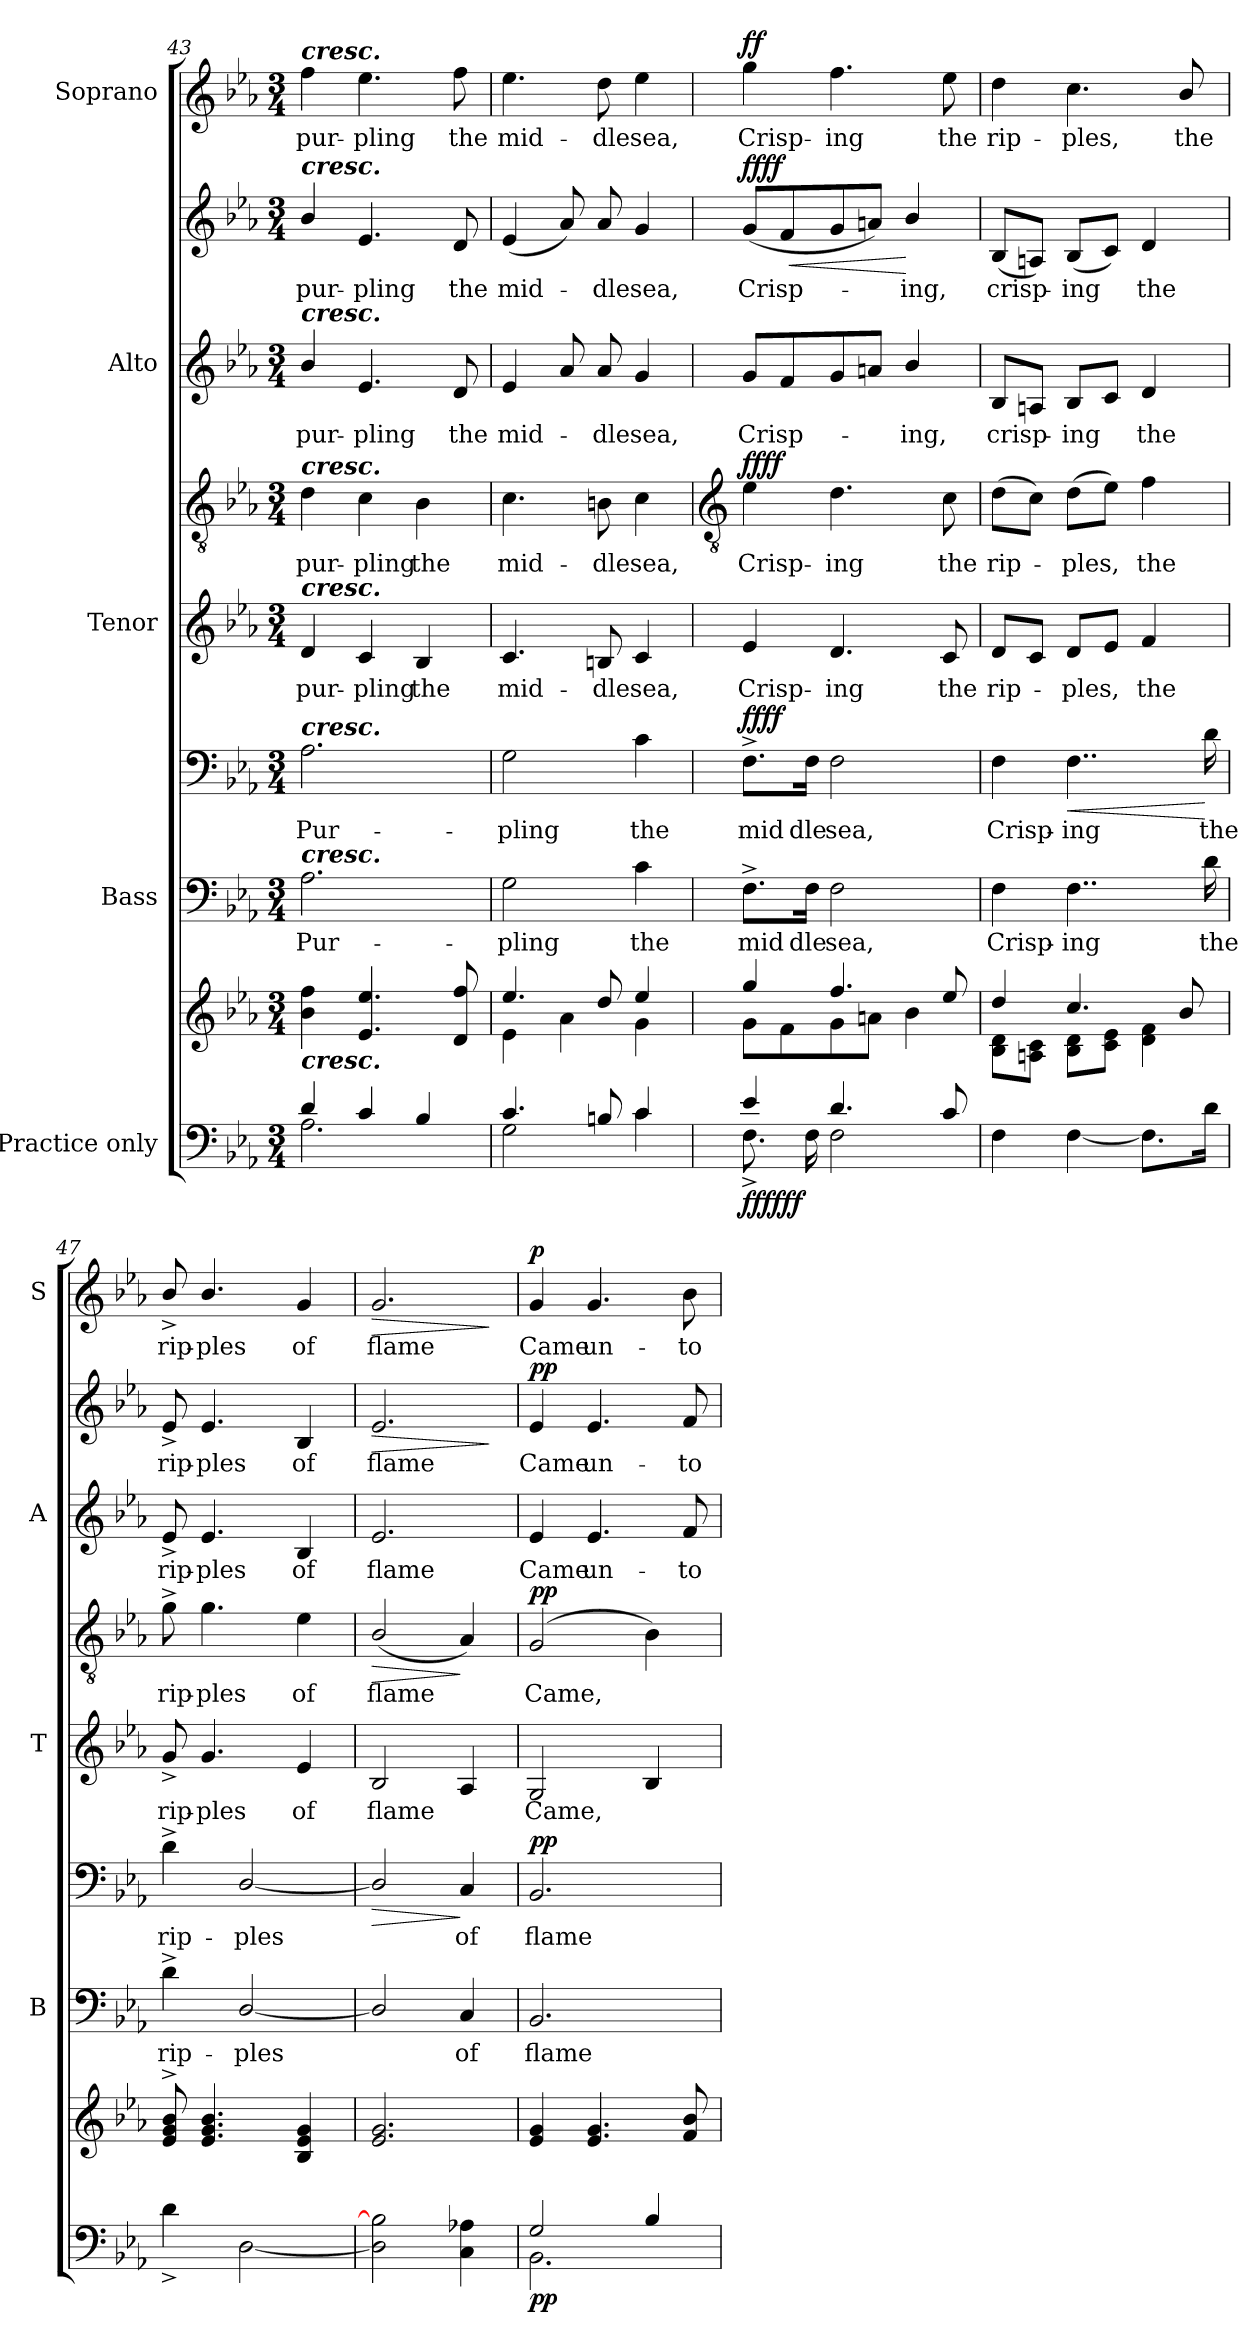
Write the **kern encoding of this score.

**kern	**kern	**dynam	**kern	**text	**kern	**text	**dynam	**kern	**text	**kern	**text	**dynam	**kern	**text	**kern	**text	**dynam	**kern	**text	**dynam
*part5	*part5	*part5	*part4	*part4	*part4	*part4	*part4	*part3	*part3	*part3	*part3	*part3	*part2	*part2	*part2	*part2	*part2	*part1	*part1	*part1
*staff9	*staff8	*staff8/9	*staff7	*staff7	*staff6	*staff6	*staff6/7	*staff5	*staff5	*staff4	*staff4	*staff4/5	*staff3	*staff3	*staff2	*staff2	*staff2/3	*staff1	*staff1	*staff1
*I"Practice only	*	*	*I"Bass	*	*	*	*	*I"Tenor	*	*	*	*	*I"Alto	*	*	*	*	*I"Soprano	*	*
*	*	*	*I'B	*	*	*	*	*I'T	*	*	*	*	*I'A	*	*	*	*	*I'S	*	*
*clefF4	*clefG2	*	*	*	*clefF4	*	*	*	*	*clefGv2	*	*	*	*	*clefG2	*	*	*clefG2	*	*
*k[b-e-a-]	*k[b-e-a-]	*	*k[b-e-a-]	*	*k[b-e-a-]	*	*	*k[b-e-a-]	*	*k[b-e-a-]	*	*	*k[b-e-a-]	*	*k[b-e-a-]	*	*	*k[b-e-a-]	*	*
*E-:	*E-:	*	*E-:	*	*E-:	*	*	*E-:	*	*E-:	*	*	*E-:	*	*E-:	*	*	*E-:	*	*
*M3/4	*M3/4	*	*M3/4	*	*M3/4	*	*	*M3/4	*	*M3/4	*	*	*M3/4	*	*M3/4	*	*	*M3/4	*	*
=43	=43	=43	=43	=43	=43	=43	=43	=43	=43	=43	=43	=43	=43	=43	=43	=43	=43	=43	=43	=43
*^	*^	*	*	*	*	*	*	*	*	*	*	*	*	*	*	*	*	*	*	*
!	!	!	!	!	!	!	!	!	!	!	!	!	!	!	!	!	!	!	!	!LO:TX:a:Bi:t=cresc.	!	!
!	!	!	!	!	!	!	!	!	!	!	!	!	!	!	!	!	!LO:TX:a:Bi:t=cresc.	!	!	!	!	!
!	!	!	!	!	!	!	!	!	!	!	!	!	!	!	!LO:TX:a:Bi:t=cresc.	!	!	!	!	!	!	!
!	!	!	!	!	!	!	!	!	!	!	!	!LO:TX:a:Bi:t=cresc.	!	!	!	!	!	!	!	!	!	!
!	!	!	!	!	!	!	!	!	!	!LO:TX:a:Bi:t=cresc.	!	!	!	!	!	!	!	!	!	!	!	!
!	!	!	!	!	!	!	!LO:TX:a:Bi:t=cresc.	!	!	!	!	!	!	!	!	!	!	!	!	!	!	!
!	!	!	!	!	!LO:TX:a:Bi:t=cresc.	!	!	!	!	!	!	!	!	!	!	!	!	!	!	!	!	!
!	!	!LO:TX:b:Bi:t=cresc.	!	!	!	!	!	!	!	!	!	!	!	!	!	!	!	!	!	!	!	!
!	!	!	!LO:N:vis=1	!	!	!LO:LY:b	!	!LO:LY:b	!	!	!LO:LY:b	!	!LO:LY:b	!	!	!LO:LY:b	!	!LO:LY:b	!	!	!LO:LY:b	!
4d/	2.A-\	4b-\ 4ff\	2.ryy	.	2.A-	Pur-	2.A-	Pur-	.	4d	pur-	4d	pur-	.	4b-/	pur-	4b-/	pur-	.	4ff	pur-	.
!	!	!	!	!	!	!	!	!	!	!	!LO:LY:b	!	!LO:LY:b	!	!	!LO:LY:b	!	!LO:LY:b	!	!	!LO:LY:b	!
4c/	.	4.e-/ 4.ee-/	.	.	.	.	.	.	.	4c	-pling	4c	-pling	.	4.e-	-pling	4.e-	-pling	.	4.ee-	-pling	.
!	!	!	!	!	!	!	!	!	!	!	!LO:LY:b	!	!LO:LY:b	!	!	!	!	!	!	!	!	!
4B-/	.	.	.	.	.	.	.	.	.	4B-	the	4B-	the	.	.	.	.	.	.	.	.	.
!	!	!	!	!	!	!	!	!	!	!	!	!	!	!	!	!LO:LY:b	!	!LO:LY:b	!	!	!LO:LY:b	!
.	.	8d/ 8ff/	.	.	.	.	.	.	.	.	.	.	.	.	8d	the	8d	the	.	8ff	the	.
=44	=44	=44	=44	=44	=44	=44	=44	=44	=44	=44	=44	=44	=44	=44	=44	=44	=44	=44	=44	=44	=44	=44
!	!	!	!	!	!	!LO:LY:b	!	!LO:LY:b	!	!	!LO:LY:b	!	!LO:LY:b	!	!	!LO:LY:b	!	!LO:LY:b	!	!	!LO:LY:b	!
4.c/	2G\	4.ee-/	4e-\	.	2G	-pling	2G	-pling	.	4.c	mid-	4.c	mid-	.	4e-	mid-	(<4e-	mid-	.	4.ee-	mid-	.
.	.	.	4a-\	.	.	.	.	.	.	.	.	.	.	.	8a-	.	8a-)	.	.	.	.	.
!	!	!	!	!	!	!	!	!	!	!	!LO:LY:b	!	!LO:LY:b	!	!	!LO:LY:b	!	!LO:LY:b	!	!	!LO:LY:b	!
8Bn/	.	8dd/	.	.	.	.	.	.	.	8Bn	-dle	8Bn	-dle	.	8a-	dle	8a-	dle	.	8dd	-dle	.
!	!	!	!	!	!	!LO:LY:b	!	!LO:LY:b	!	!	!LO:LY:b	!	!LO:LY:b	!	!	!LO:LY:b	!	!LO:LY:b	!	!	!LO:LY:b	!
4c/	4c\	4ee-/	4g\	.	4c	the	4c	the	.	4c	sea,	4c	sea,	.	4g	sea,	4g	sea,	.	4ee-	sea,	.
!!LO:LB:g=z
=45	=45	=45	=45	=45	=45	=45	=45	=45	=45	=45	=45	=45	=45	=45	=45	=45	=45	=45	=45	=45	=45	=45
*	*	*	*	*	*	*	*	*	*	*	*	*clefGv2	*	*	*	*	*	*	*	*	*	*
!	!	!	!	!LO:DY:b=2	!	!LO:LY:b	!	!LO:LY:b	!	!	!LO:LY:b	!	!LO:LY:b	!	!	!LO:LY:b	!	!LO:LY:b	!LO:HP:b	!	!LO:LY:b	!
!	!	!	!	!LO:DY:n=1:b	!	!	!	!	!	!	!	!	!	!	!	!	!	!	!	!	!	!
!	!	!	!	!LO:DY:n=2:b	!	!	!	!	!LO:DY:b=2	!	!	!	!	!	!	!	!	!	!	!	!	!
!	!	!	!	!	!	!	!	!	!LO:DY:n=1:b	!	!	!	!	!LO:DY:b=2	!	!	!	!	!	!	!	!
!	!	!	!	!	!	!	!	!	!	!	!	!	!	!LO:DY:n=1:b	!	!	!	!	!LO:DY:n=1:b=2	!	!	!
!	!	!	!	!	!	!	!	!	!	!	!	!	!	!	!	!	!	!	!LO:DY:n=2:b	!	!	!LO:DY:b
4e-/	8.F^\	4gg/	8g\L	ff ff ff	8.F^\L	mid	8.F^\L	mid	ff ff	4e-	Crisp-	4e-	Crisp-	ff ff	8gL	Crisp-	(<8gL	Crisp-	< ff ff	4gg	Crisp-	ff
.	.	.	8f\	.	.	.	.	.	.	.	.	.	.	.	8f	.	8f	.	.	.	.	.
!	!	!	!	!	!	!LO:LY:b	!	!LO:LY:b	!	!	!	!	!	!	!	!	!	!	!	!	!	!
.	16F\	.	.	.	16F\Jk	-dle	16F\Jk	-dle	.	.	.	.	.	.	.	.	.	.	.	.	.	.
!	!	!	!	!	!	!LO:LY:b	!	!LO:LY:b	!	!	!LO:LY:b	!	!LO:LY:b	!	!	!	!	!	!	!	!LO:LY:b	!
4.d/	2F\	4.ff/	8g\	.	2F	sea,	2F	sea,	.	4.d	-ing	4.d	-ing	.	8g	.	8g	.	.	4.ff	-ing	.
.	.	.	8an\J	.	.	.	.	.	.	.	.	.	.	.	8anJ	.	8anJ)	.	.	.	.	.
!	!	!	!	!	!	!	!	!	!	!	!	!	!	!	!	!LO:LY:b	!	!LO:LY:b	!	!	!	!
.	.	.	4b-\	.	.	.	.	.	.	.	.	.	.	.	4b-/	-ing,	4b-/	-ing,	[	.	.	.
!	!	!	!	!	!	!	!	!	!	!	!LO:LY:b	!	!LO:LY:b	!	!	!	!	!	!	!	!LO:LY:b	!
8c/	.	8ee-/	.	.	.	.	.	.	.	8c	the	8c	the	.	.	.	.	.	.	8ee-	the	.
=46	=46	=46	=46	=46	=46	=46	=46	=46	=46	=46	=46	=46	=46	=46	=46	=46	=46	=46	=46	=46	=46	=46
!LO:N:vis=1	!	!	!	!	!	!LO:LY:b	!	!LO:LY:b	!	!	!LO:LY:b	!	!LO:LY:b	!	!	!LO:LY:b	!	!LO:LY:b	!	!	!LO:LY:b	!
2.ryy	4F\	4dd/	8B-\ 8d\L	.	4F	Crisp-	4F	Crisp-	.	8dL	rip-	(>8dL	rip-	.	8B-L	crisp-	(<8B-L	crisp-	.	4dd	rip-	.
.	.	.	8An\ 8c\J	.	.	.	.	.	.	8cJ	.	8cJ)	.	.	8AnJ	.	8AnJ)	.	.	.	.	.
!	!	!	!	!	!	!LO:LY:b	!	!LO:LY:b	!LO:HP:b	!	!LO:LY:b	!	!LO:LY:b	!	!	!LO:LY:b	!	!LO:LY:b	!	!	!LO:LY:b	!
.	[4F\	4.cc/	8B-\ 8d\L	.	4..F	-ing	4..F	-ing	<	8dL	ples,	(>8dL	ples,	.	8B-L	ing	(<8B-L	ing	.	4.cc	-ples,	.
.	.	.	8c\ 8e-\J	.	.	.	.	.	.	8e-J	.	8e-J)	.	.	8cJ	.	8cJ)	.	.	.	.	.
!	!	!	!	!	!	!	!	!	!	!	!LO:LY:b	!	!LO:LY:b	!	!	!LO:LY:b	!	!LO:LY:b	!	!	!	!
.	8.F\L]	.	4d\ 4f\	.	.	.	.	.	.	4f	the	4f	the	.	4d	the	4d	the	.	.	.	.
!	!	!	!	!	!	!	!	!	!	!	!	!	!	!	!	!	!	!	!	!	!LO:LY:b	!
.	.	8b-/	.	.	.	.	.	.	.	.	.	.	.	.	.	.	.	.	.	8b-/	the	.
!	!	!	!	!	!	!LO:LY:b	!	!LO:LY:b	!	!	!	!	!	!	!	!	!	!	!	!	!	!
.	16d\J	.	.	.	16d	the	16d	the	[	.	.	.	.	.	.	.	.	.	.	.	.	.
=47	=47	=47	=47	=47	=47	=47	=47	=47	=47	=47	=47	=47	=47	=47	=47	=47	=47	=47	=47	=47	=47	=47
!LO:N:vis=1	!	!	!LO:N:vis=1	!	!	!LO:LY:b	!	!LO:LY:b	!	!	!LO:LY:b	!	!LO:LY:b	!	!	!LO:LY:b	!	!LO:LY:b	!	!	!LO:LY:b	!
2.ryy	4d^\	8e-/^ 8g/^ 8b-/^	2.ryy	.	4d^	rip-	4d^	rip-	.	8g^	rip-	8g^	rip-	.	8e-^	rip-	8e-^	rip-	.	8b-^/	rip-	.
!	!	!	!	!	!	!	!	!	!	!	!LO:LY:b	!	!LO:LY:b	!	!	!LO:LY:b	!	!LO:LY:b	!	!	!LO:LY:b	!
.	.	4.e-/ 4.g/ 4.b-/	.	.	.	.	.	.	.	4.g	-ples	4.g	-ples	.	4.e-	-ples	4.e-	-ples	.	4.b-/	-ples	.
!	!	!	!	!	!	!LO:LY:b	!	!LO:LY:b	!	!	!	!	!	!	!	!	!	!	!	!	!	!
.	[2D\	.	.	.	[2D/	-ples	[2D/	-ples	.	.	.	.	.	.	.	.	.	.	.	.	.	.
!	!	!	!	!	!	!	!	!	!	!	!LO:LY:b	!	!LO:LY:b	!	!	!LO:LY:b	!	!LO:LY:b	!	!	!LO:LY:b	!
.	.	4B-/ 4e-/ 4g/	.	.	.	.	.	.	.	4e-	of	4e-	of	.	4B-	of	4B-	of	.	4g	of	.
=48	=48	=48	=48	=48	=48	=48	=48	=48	=48	=48	=48	=48	=48	=48	=48	=48	=48	=48	=48	=48	=48	=48
!LO:N:vis=1	!	!	!LO:N:vis=1	!LO:HP:b	!	!	!	!	!LO:HP:b	!	!LO:LY:b	!	!LO:LY:b	!LO:HP:b	!	!LO:LY:b	!	!LO:LY:b	!LO:HP:b	!	!LO:LY:b	!LO:HP:b
2.ryy	2D\] 2B-\]	2.e-/ 2.g/	2.ryy	>	2D/]	.	2D/]	.	>	2B-/	flame	(<2B-/	flame	>	2.e-	flame	2.e-	flame	>	2.g	flame	>
!	!	!	!	!	!	!LO:LY:b	!	!LO:LY:b	!	!	!	!	!	!	!	!	!	!	!	!	!	!
.	4C\ 4A-X\	.	.	.	4C	of	4C	of	]	4A-	.	4A-)	.	]	.	.	.	.	.	.	.	.
*v	*v	*	*	*	*	*	*	*	*	*	*	*	*	*	*	*	*	*	*	*	*	*
*	*v	*v	*	*	*	*	*	*	*	*	*	*	*	*	*	*	*	*	*	*	*
.	.	]	.	.	.	.	.	.	.	.	.	.	.	.	.	.	]	.	.	]
=49	=49	=49	=49	=49	=49	=49	=49	=49	=49	=49	=49	=49	=49	=49	=49	=49	=49	=49	=49	=49
*^	*^	*	*	*	*	*	*	*	*	*	*	*	*	*	*	*	*	*	*	*
!	!	!	!LO:N:vis=1	!LO:DY:b=2	!	!LO:LY:b	!	!LO:LY:b	!	!	!LO:LY:b	!	!LO:LY:b	!	!	!LO:LY:b	!	!LO:LY:b	!	!	!LO:LY:b	!
!	!	!	!	!LO:DY:n=1:b	!	!	!	!	!LO:DY:b=2	!	!	!	!	!	!	!	!	!	!	!	!	!
!	!	!	!	!	!	!	!	!	!LO:DY:n=1:b	!	!	!	!	!LO:DY:b=2	!	!	!	!	!	!	!	!
!	!	!	!	!	!	!	!	!	!	!	!	!	!	!LO:DY:n=1:b	!	!	!	!	!LO:DY:b=2	!	!	!
!	!	!	!	!	!	!	!	!	!	!	!	!	!	!	!	!	!	!	!LO:DY:n=1:b	!	!	!LO:DY:b
2G/	2.BB-\	4e-/ 4g/	2.ryy	p p	2.BB-	flame	2.BB-	flame	p p	2G	Came,	(<2G	Came,	p p	4e-	Came	4e-	Came	p p	4g	Came	p
!	!	!	!	!	!	!	!	!	!	!	!	!	!	!	!	!LO:LY:b	!	!LO:LY:b	!	!	!LO:LY:b	!
.	.	4.e-/ 4.g/	.	.	.	.	.	.	.	.	.	.	.	.	4.e-	un-	4.e-	un-	.	4.g	un-	.
4B-/	.	.	.	.	.	.	.	.	.	4B-	.	4B-)	.	.	.	.	.	.	.	.	.	.
!	!	!	!	!	!	!	!	!	!	!	!	!	!	!	!	!LO:LY:b	!	!LO:LY:b	!	!	!LO:LY:b	!
.	.	8f/ 8b-/	.	.	.	.	.	.	.	.	.	.	.	.	8f	-to	8f	-to	.	8b-	-to	.
*v	*v	*	*	*	*	*	*	*	*	*	*	*	*	*	*	*	*	*	*	*	*	*
*	*v	*v	*	*	*	*	*	*	*	*	*	*	*	*	*	*	*	*	*	*	*
=	=	=	=	=	=	=	=	=	=	=	=	=	=	=	=	=	=	=	=	=
*-	*-	*-	*-	*-	*-	*-	*-	*-	*-	*-	*-	*-	*-	*-	*-	*-	*-	*-	*-	*-
